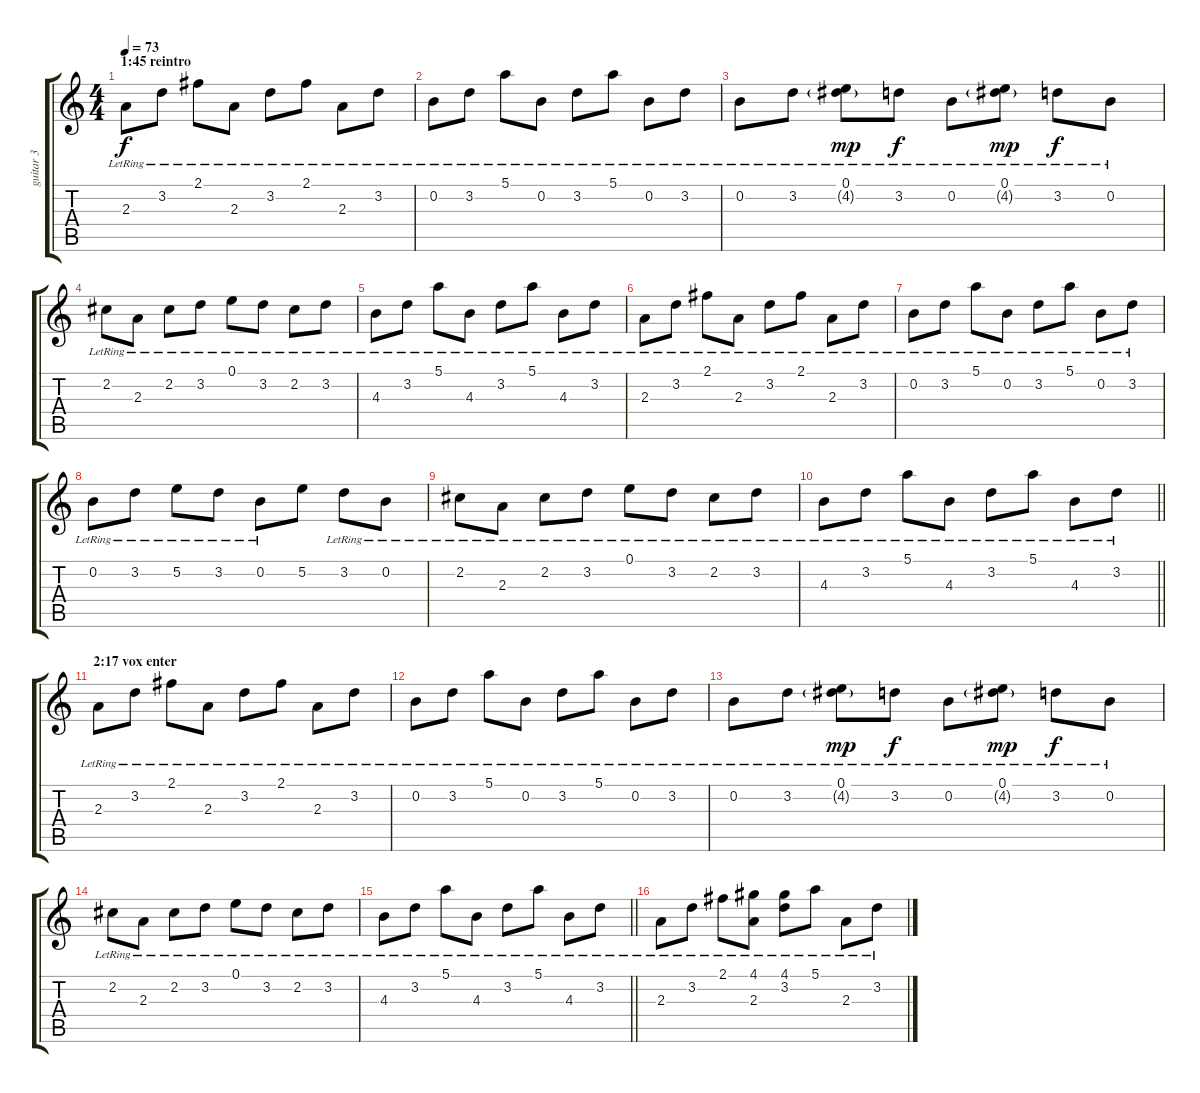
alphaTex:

\track ("guitar 3" "guitar 3") {instrument acousticguitarsteel}
\staff {score tabs}
\tuning (E4 B3 G3 D3 A2 E2) {hide}
\ts (4 4)
\section ("" "1:45 reintro")
\tempo 73
\clef g2
\ks c
2.3{lr}.8{dy f} 3.2{lr}.8 2.1{lr}.8 2.3{lr}.8 3.2{lr}.8 2.1{lr}.8 2.3{lr}.8 3.2{lr}.8 |
0.2{lr}.8 3.2{lr}.8 5.1{lr}.8 0.2{lr}.8 3.2{lr}.8 5.1{lr}.8 0.2{lr}.8 3.2{lr}.8 |
0.2{lr}.8 3.2{lr}.8 (0.1{lr} 4.2{g lr}).8{dy mp} 3.2{lr}.8{dy f} 0.2{lr}.8 (0.1{lr} 4.2{g lr}).8{dy mp} 3.2{lr}.8{dy f} 0.2{lr}.8 |
2.2{lr}.8 2.3{lr}.8 2.2{lr}.8 3.2{lr}.8 0.1{lr}.8 3.2{lr}.8 2.2{lr}.8 3.2{lr}.8 |
4.3{lr}.8 3.2{lr}.8 5.1{lr}.8 4.3{lr}.8 3.2{lr}.8 5.1{lr}.8 4.3{lr}.8 3.2{lr}.8 |
2.3{lr}.8 3.2{lr}.8 2.1{lr}.8 2.3{lr}.8 3.2{lr}.8 2.1{lr}.8 2.3{lr}.8 3.2{lr}.8 |
0.2{lr}.8 3.2{lr}.8 5.1{lr}.8 0.2{lr}.8 3.2{lr}.8 5.1{lr}.8 0.2{lr}.8 3.2{lr}.8 |
0.2{lr}.8 3.2{lr}.8 5.2{lr}.8 3.2{lr}.8 0.2{lr}.8 5.2.8 3.2{lr}.8 0.2{lr}.8 |
2.2{lr}.8 2.3{lr}.8 2.2{lr}.8 3.2{lr}.8 0.1{lr}.8 3.2{lr}.8 2.2{lr}.8 3.2{lr}.8 |
\barLineRight lightlight
4.3{lr}.8 3.2{lr}.8 5.1{lr}.8 4.3{lr}.8 3.2{lr}.8 5.1{lr}.8 4.3{lr}.8 3.2{lr}.8 |
\section ("" "2:17 vox enter")
2.3{lr}.8 3.2{lr}.8 2.1{lr}.8 2.3{lr}.8 3.2{lr}.8 2.1{lr}.8 2.3{lr}.8 3.2{lr}.8 |
0.2{lr}.8 3.2{lr}.8 5.1{lr}.8 0.2{lr}.8 3.2{lr}.8 5.1{lr}.8 0.2{lr}.8 3.2{lr}.8 |
0.2{lr}.8 3.2{lr}.8 (0.1{lr} 4.2{g lr}).8{dy mp} 3.2{lr}.8{dy f} 0.2{lr}.8 (0.1{lr} 4.2{g lr}).8{dy mp} 3.2{lr}.8{dy f} 0.2{lr}.8 |
2.2{lr}.8 2.3{lr}.8 2.2{lr}.8 3.2{lr}.8 0.1{lr}.8 3.2{lr}.8 2.2{lr}.8 3.2{lr}.8 |
\barLineRight lightlight
4.3{lr}.8 3.2{lr}.8 5.1{lr}.8 4.3{lr}.8 3.2{lr}.8 5.1{lr}.8 4.3{lr}.8 3.2{lr}.8 |
2.3{lr}.8 3.2{lr}.8 2.1{lr}.8 (4.1{lr} 2.3{lr}).8 (4.1{lr} 3.2{lr}).8 5.1{lr}.8 2.3{lr}.8 3.2{lr}.8
